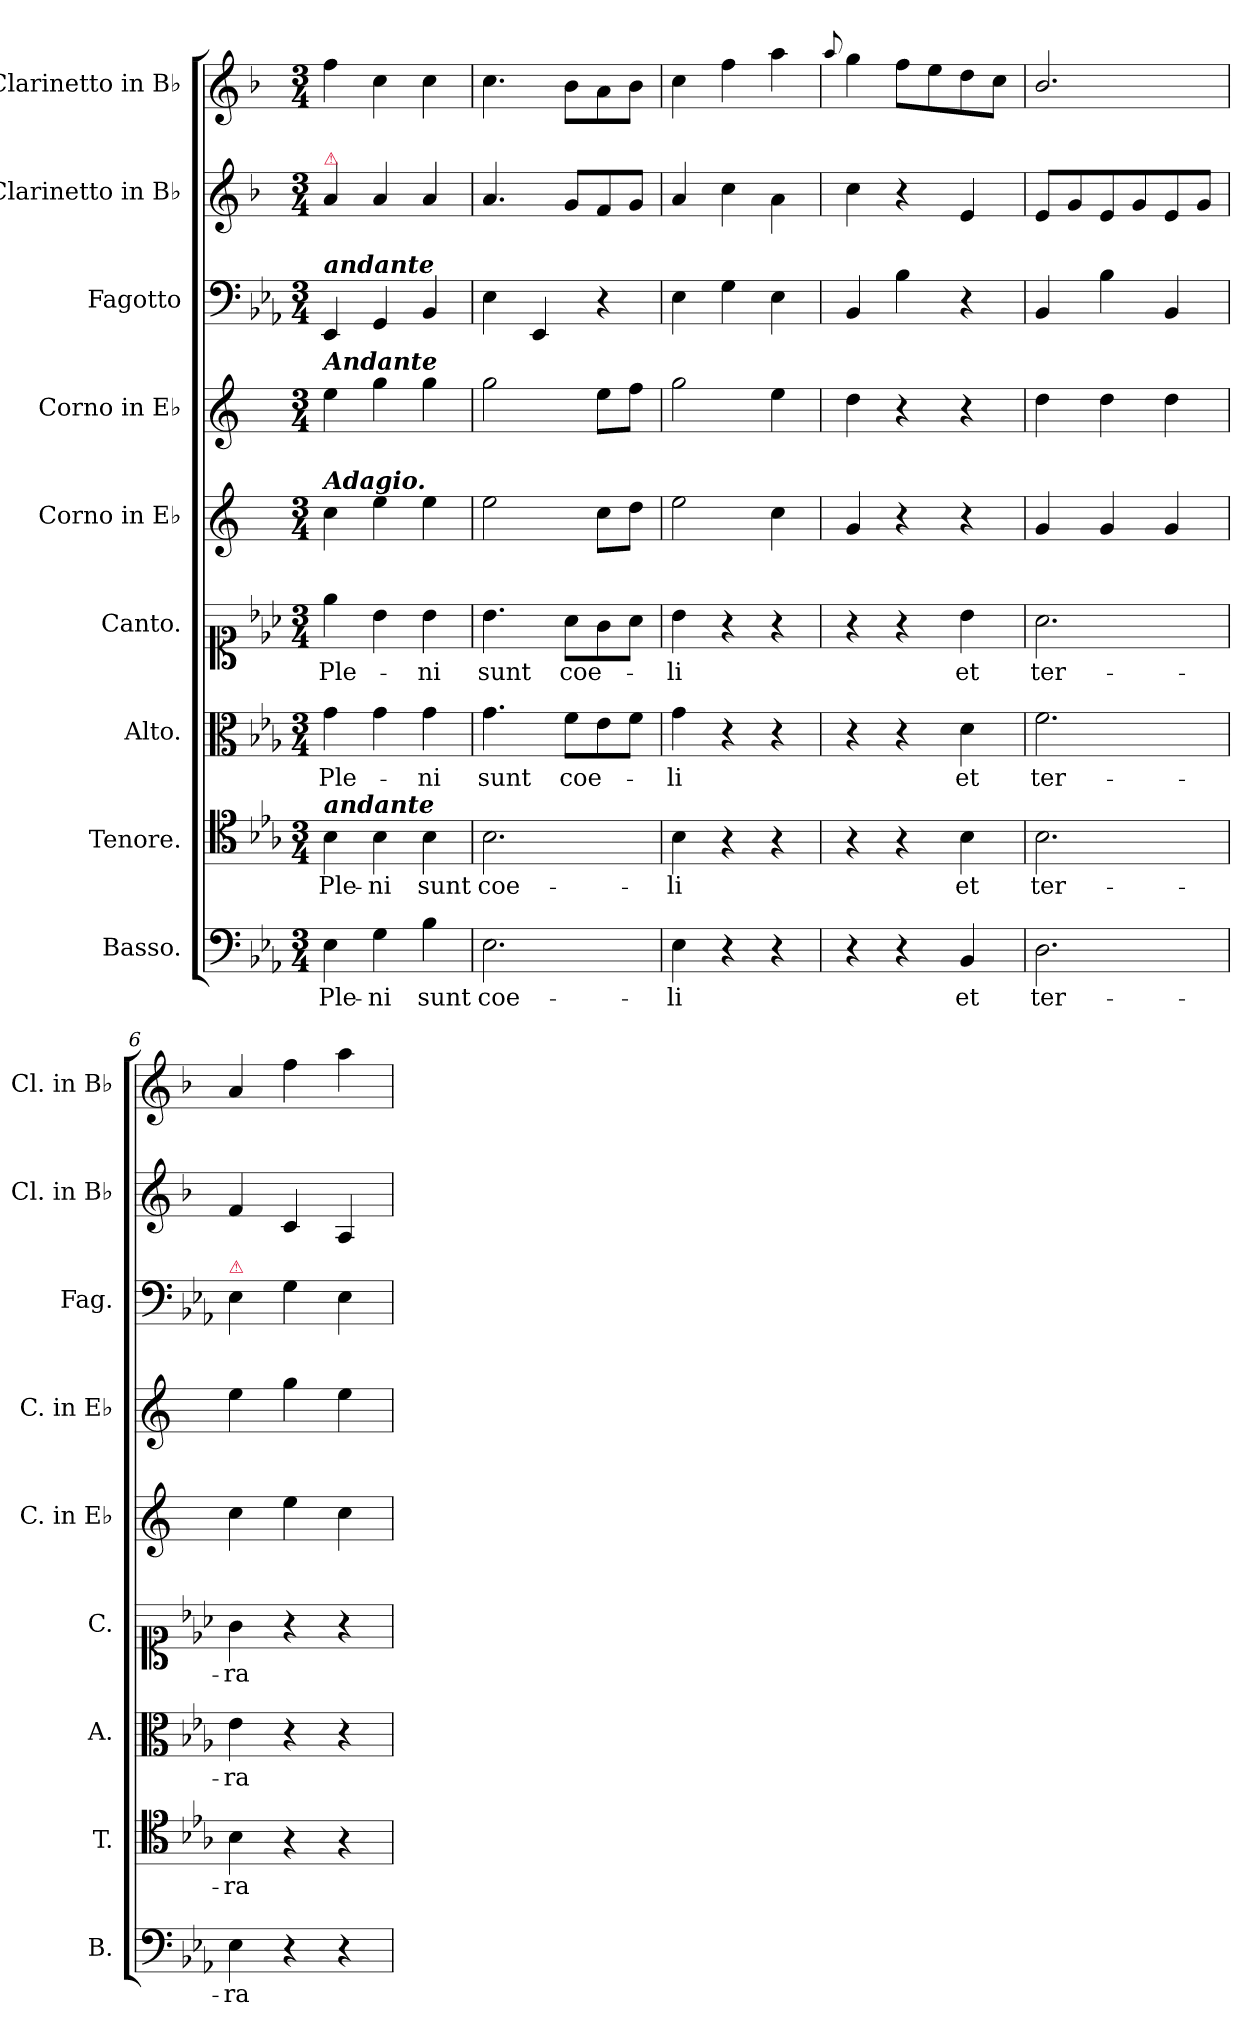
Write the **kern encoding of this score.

**kern	**text	**kern	**text	**kern	**text	**kern	**text	**kern	**kern	**kern	**kern	**kern
*part9	*part9	*part8	*part8	*part7	*part7	*part6	*part6	*part5	*part4	*part3	*part2	*part1
*staff9	*staff9	*staff8	*staff8	*staff7	*staff7	*staff6	*staff6	*staff5	*staff4	*staff3	*staff2	*staff1
*I"Basso.	*	*I"Tenore.	*	*I"Alto.	*	*I"Canto.	*	*I"Corno in E♭	*I"Corno in E♭	*I"Fagotto	*I"Clarinetto in B♭	*I"Clarinetto in B♭
*I'B.	*	*I'T.	*	*I'A.	*	*I'C.	*	*I'C. in E♭	*I'C. in E♭	*I'Fag.	*I'Cl. in B♭	*I'Cl. in B♭
*clefF4	*	*clefC4	*	*clefC3	*	*clefC1	*	*clefG2	*clefG2	*clefF4	*clefG2	*clefG2
*	*	*	*	*	*	*	*	*ITrd5c9	*ITrd5c9	*	*ITrd1c2	*ITrd1c2
*k[b-e-a-]	*	*k[b-e-a-]	*	*k[b-e-a-]	*	*k[b-e-a-]	*	*k[b-e-a-]	*k[b-e-a-]	*k[b-e-a-]	*k[b-e-a-]	*k[b-e-a-]
*E-:	*	*E-:	*	*E-:	*	*E-:	*	*E-:	*E-:	*E-:	*E-:	*E-:
*M3/4	*	*M3/4	*	*M3/4	*	*M3/4	*	*M3/4	*M3/4	*M3/4	*M3/4	*M3/4
=1	=1	=1	=1	=1	=1	=1	=1	=1	=1	=1	=1	=1
!	!	!	!	!	!	!	!	!	!	!	!LO:TX:a:color=crimson:t=⚠	!
!	!	!	!	!	!	!	!	!	!	!LO:TX:a:Bi:t=andante	!	!
!	!	!	!	!	!	!	!	!	!LO:TX:a:Bi:t=Andante	!	!	!
!	!	!	!	!	!	!	!	!LO:TX:a:Bi:t=Adagio.	!	!	!	!
!	!	!LO:TX:a:Bi:t=andante	!	!	!	!	!	!	!	!	!	!
4E-\	Ple-	4B-\	Ple-	4g\	Ple-	4ee-\	Ple-	4e-\	4g\	4EE-/	4g/	4ee-\
4G\	ni	4B-\	ni	4g\	.	4b-\	.	4g\	4b-\	4GG/	4g/	4b-\
4B-\	sunt	4B-\	sunt	4g\	-ni	4b-\	-ni	4g\	4b-\	4BB-/	4g/	4b-\
=2	=2	=2	=2	=2	=2	=2	=2	=2	=2	=2	=2	=2
2.E-\	coe-	2.B-\	coe-	4.g\	sunt	4.b-\	sunt	2g\	2b-\	4E-\	4.g/	4.b-\
.	.	.	.	.	.	.	.	.	.	4EE-/	.	.
.	.	.	.	8f\L	coe-	8a-\L	coe-	.	.	.	8f/L	8a-\L
.	.	.	.	8e-\	.	8g\	.	8e-\L	8g\L	4r	8e-/	8g\
.	.	.	.	8f\J	.	8a-\J	.	8f\J	8a-\J	.	8f/J	8a-\J
=3	=3	=3	=3	=3	=3	=3	=3	=3	=3	=3	=3	=3
4E-\	-li	4B-\	-li	4g\	-li	4b-\	-li	2g\	2b-\	4E-\	4g/	4b-\
4r	.	4r	.	4r	.	4r	.	.	.	4G\	4b-\	4ee-\
4r	.	4r	.	4r	.	4r	.	4e-\	4g\	4E-\	4g\	4gg\
=4	=4	=4	=4	=4	=4	=4	=4	=4	=4	=4	=4	=4
.	.	.	.	.	.	.	.	.	.	.	.	8qqgg/
4r	.	4r	.	4r	.	4r	.	4B-/	4f\	4BB-/	4b-\	4ff\
4r	.	4r	.	4r	.	4r	.	4r	4r	4B-\	4r	8ee-\L
.	.	.	.	.	.	.	.	.	.	.	.	8dd\
4BB-/	et	4B-\	et	4d\	et	4b-\	et	4r	4r	4r	4d/	8cc\
.	.	.	.	.	.	.	.	.	.	.	.	8b-\J
=5	=5	=5	=5	=5	=5	=5	=5	=5	=5	=5	=5	=5
2.D\	ter-	2.B-\	ter-	2.f\	ter-	2.a-\	ter-	4B-/	4f\	4BB-/	8d/L	2.a-/
.	.	.	.	.	.	.	.	.	.	.	8f/	.
.	.	.	.	.	.	.	.	4B-/	4f\	4B-\	8d/	.
.	.	.	.	.	.	.	.	.	.	.	8f/	.
.	.	.	.	.	.	.	.	4B-/	4f\	4BB-/	8d/	.
.	.	.	.	.	.	.	.	.	.	.	8f/J	.
=6	=6	=6	=6	=6	=6	=6	=6	=6	=6	=6	=6	=6
!	!	!	!	!	!	!	!	!	!	!LO:TX:a:color=crimson:t=⚠	!	!
4E-\	-ra	4B-\	-ra	4e-\	-ra	4g\	-ra	4e-\	4g\	4E-\	4e-/	4g/
4r	.	4r	.	4r	.	4r	.	4g\	4b-\	4G\	4B-/	4ee-\
4r	.	4r	.	4r	.	4r	.	4e-\	4g\	4E-\	4G/	4gg\
=	=	=	=	=	=	=	=	=	=	=	=	=
*-	*-	*-	*-	*-	*-	*-	*-	*-	*-	*-	*-	*-
